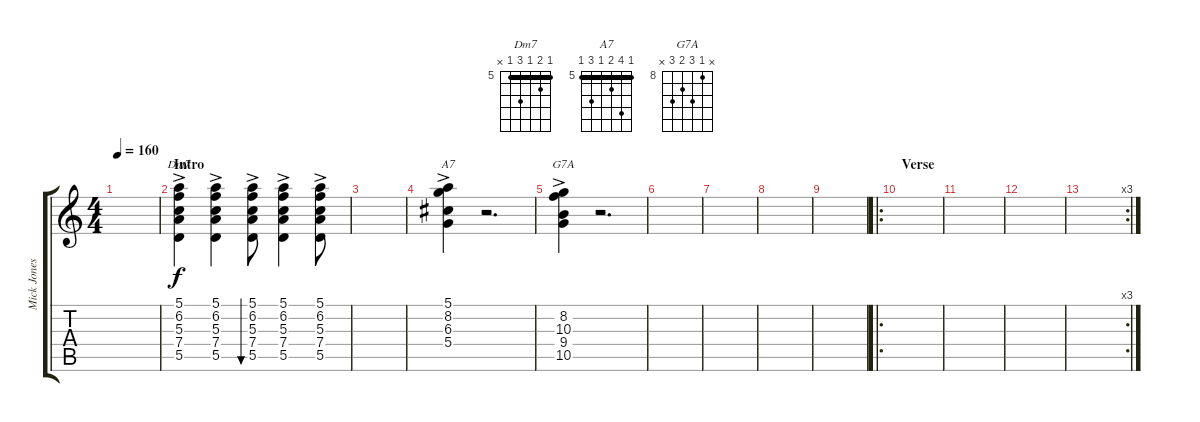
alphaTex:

\track ("Mick Jones" "Mick Jones") {instrument distortionguitar}
\staff {score tabs}
\tuning (E4 B3 G3 D3 A2 E2) {hide}
\chord ("Dm7" 5 6 5 7 5 x) {firstfret 5 barre 5}
\chord ("A7" 5 8 6 5 7 5) {firstfret 5 barre 5}
\chord ("G7A" x 8 10 9 10 x) {firstfret 8}
\ts (4 4)
\tempo 160
\clef g2
\ks c
|
\section ("" "Intro")
(5.1{ac} 6.2{ac} 5.3{ac} 7.4{ac} 5.5{ac}).4{ch "Dm7"} (5.1{ac} 6.2{ac} 5.3{ac} 7.4{ac} 5.5{ac}).4 (5.1{ac} 6.2{ac} 5.3{ac} 7.4{ac} 5.5{ac}).8{bu 60} (5.1{ac} 6.2{ac} 5.3{ac} 7.4{ac} 5.5{ac}).4 (5.1{ac} 6.2{ac} 5.3{ac} 7.4{ac} 5.5{ac}).8 |
|
(5.1{ac} 8.2{ac} 6.3 5.4).4{ch "A7"} r.2{d} |
(8.2{ac} 10.3 9.4 10.5).4{ch "G7A"} r.2{d} |
|
|
|
|
\ro
\section ("" "Verse")
|
|
|
\rc 3
